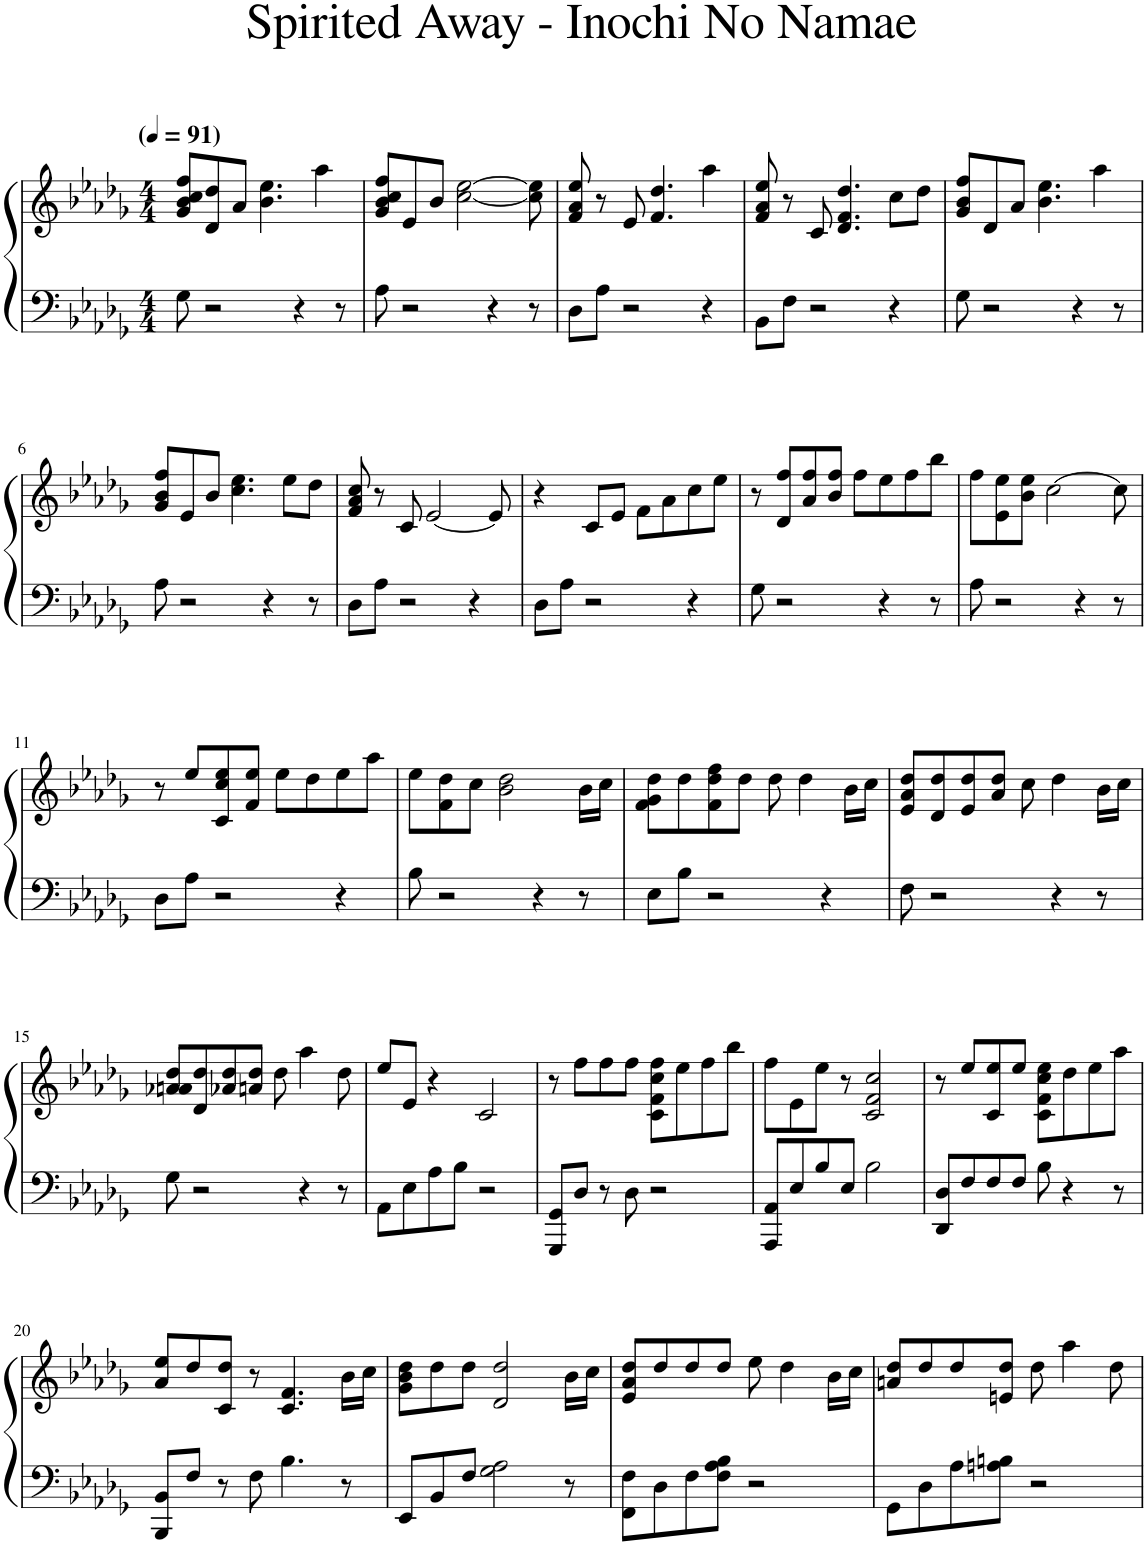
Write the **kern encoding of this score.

**kern	**kern
*part1	*part1
*staff2	*staff1
*I"Piano	*
*I'Pno	*
*clefF4	*clefG2
*k[b-e-a-d-g-]	*k[b-e-a-d-g-]
*D-:	*D-:
*M4/4	*M4/4
*MM91	*MM91
=1	=1
8G-\	8g-/ 8b-/ 8cc/ 8ff/L
2r	8d-/ 8dd-/
.	8a-/J
.	4.b-\ 4.ee-\
4r	.
.	4aa-\
8r	.
=2	=2
8A-\	8g-/ 8b-/ 8cc/ 8ff/L
2r	8e-/
.	8b-/J
.	[2cc\ [2ee-\
4r	.
8r	8cc\] 8ee-\]
=3	=3
8D-\L	8f/ 8a-/ 8ee-/
8A-\J	8r
2r	8e-/
.	4.f/ 4.dd-/
4r	4aa-\
=4	=4
8BB-\L	8f/ 8a-/ 8ee-/
8F\J	8r
2r	8c/
.	4.d-/ 4.f/ 4.dd-/
4r	8cc\L
.	8dd-\J
=5	=5
8G-\	8g-/ 8b-/ 8ff/L
2r	8d-/
.	8a-/J
.	4.b-\ 4.ee-\
4r	.
.	4aa-\
8r	.
!!LO:LB:g=z
=6	=6
8A-\	8g-/ 8b-/ 8ff/L
2r	8e-/
.	8b-/J
.	4.cc\ 4.ee-\
4r	.
.	8ee-\L
8r	8dd-\J
=7	=7
8D-\L	8f/ 8a-/ 8cc/
8A-\J	8r
2r	8c/
.	[2e-/
4r	.
.	8e-/]
=8	=8
8D-\L	4r
8A-\J	.
2r	8c/L
.	8e-/J
.	8f\L
.	8a-\
4r	8cc\
.	8ee-\J
=9	=9
8G-\	8r
2r	8d-/ 8ff/L
.	8a-/ 8ff/
.	8b-/ 8ff/J
.	8ff\L
4r	8ee-\
.	8ff\
8r	8bb-\J
=10	=10
8A-\	8ff\L
2r	8e-\ 8ee-\
.	8b-\ 8ee-\J
.	[2cc\
4r	.
8r	8cc\]
!!LO:LB:g=z
=11	=11
8D-\L	8r
8A-\J	8ee-/L
2r	8c/ 8cc/ 8ee-/
.	8f/ 8ee-/J
.	8ee-\L
.	8dd-\
4r	8ee-\
.	8aa-\J
=12	=12
8B-\	8ee-\L
2r	8f\ 8dd-\
.	8cc\J
.	2b-\ 2dd-\
4r	.
8r	16b-\LL
.	16cc\JJ
=13	=13
8E-\L	8f\ 8g-\ 8dd-\L
8B-\J	8dd-\
2r	8f\ 8dd-\ 8ff\
.	8dd-\J
.	8dd-\
.	4dd-\
4r	.
.	16b-\LL
.	16cc\JJ
=14	=14
8F\	8e-/ 8a-/ 8dd-/L
2r	8d-/ 8dd-/
.	8e-/ 8dd-/
.	8a-/ 8dd-/J
.	8cc\
4r	4dd-\
8r	16b-\LL
.	16cc\JJ
!!LO:LB:g=z
=15	=15
8G-\	8a-X/ 8an/ 8dd-/L
2r	8d-/ 8dd-/
.	8a-X/ 8dd-/
.	8an/ 8dd-/J
.	8dd-\
4r	4aa-\
8r	8dd-\
=16	=16
8AA-\L	8ee-/L
8E-\	8e-/J
8A-\	4r
8B-\J	.
2r	2c/
=17	=17
8GGG-/ 8GG-/L	8r
8D-/J	8ff\L
8r	8ff\
8D-\	8ff\J
2r	8c\ 8f\ 8cc\ 8ff\L
.	8ee-\
.	8ff\
.	8bb-\J
=18	=18
8AAA-/ 8AA-/L	8ff\L
8E-/	8e-\
8B-/	8ee-\J
8E-/J	8r
2B-\	2c/ 2f/ 2cc/
=19	=19
8DD-/ 8D-/L	8r
8F/	8ee-/L
8F/	8c/ 8ee-/
8F/J	8ee-/J
8B-\	8c\ 8f\ 8cc\ 8ee-\L
4r	8dd-\
.	8ee-\
8r	8aa-\J
!!LO:LB:g=z
=20	=20
8BBB-/ 8BB-/L	8a-/ 8ee-/L
8F/J	8dd-/
8r	8c/ 8dd-/J
8F\	8r
4.B-\	4.c/ 4.f/
8r	16b-\LL
.	16cc\JJ
=21	=21
8EE-/L	8g-\ 8b-\ 8dd-\L
8BB-/	8dd-\
8F/J	8dd-\J
2G-\ 2A-\	2d-/ 2dd-/
8r	16b-\LL
.	16cc\JJ
=22	=22
8FF\ 8F\L	8e-/ 8a-/ 8dd-/L
8D-\	8dd-/
8F\	8dd-/
8F\ 8A-\ 8B-\J	8dd-/J
2r	8ee-\
.	4dd-\
.	16b-\LL
.	16cc\JJ
=23	=23
8GG-\L	8an/ 8dd-/L
8D-\	8dd-/
8A-\	8dd-/
8An\ 8Bn\J	8en/ 8dd-/J
2r	8dd-\
.	4aa-\
.	8dd-\
=	=
*-	*-
